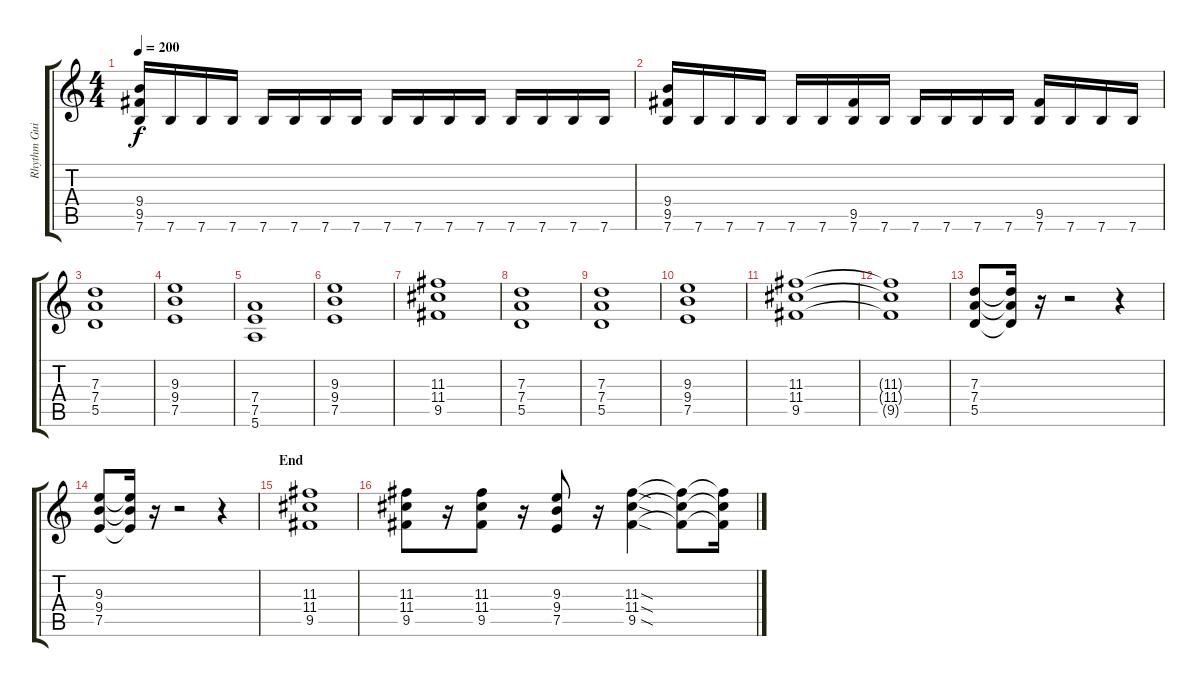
\track ("Rhythm Guitar 1" "Rhythm Gui") {instrument distortionguitar}
\staff {score tabs}
\tuning (E4 B3 G3 D3 A2 E2) {hide}
\ts (4 4)
\tempo 200
\clef g2
\ks c
(9.4 9.5 7.6).16{dy f} 7.6.16 7.6.16 7.6.16 7.6.16 7.6.16 7.6.16 7.6.16 7.6.16 7.6.16 7.6.16 7.6.16 7.6.16 7.6.16 7.6.16 7.6.16 |
(9.4 9.5 7.6).16 7.6.16 7.6.16 7.6.16 7.6.16 7.6.16 (9.5 7.6).16 7.6.16 7.6.16 7.6.16 7.6.16 7.6.16 (9.5 7.6).16 7.6.16 7.6.16 7.6.16 |
(7.3 7.4 5.5).1 |
(9.3 9.4 7.5).1 |
(7.4 7.5 5.6).1 |
(9.3 9.4 7.5).1 |
(11.3 11.4 9.5).1 |
(7.3 7.4 5.5).1 |
(7.3 7.4 5.5).1 |
(9.3 9.4 7.5).1 |
(11.3 11.4 9.5).1 |
(11.3{t} 11.4{t} 9.5{t}).1 |
(7.3 7.4 5.5).8 (7.3{t} 7.4{t} 5.5{t}).16 r.16 r.2 r.4 |
(9.3 9.4 7.5).8 (9.3{t} 9.4{t} 7.5{t}).16 r.16 r.2 r.4 |
\section ("" "End")
(11.3 11.4 9.5).1 |
(11.3 11.4 9.5).8 r.16 (11.3 11.4 9.5).8 r.16 (9.3 9.4 7.5).8 r.16 (11.3{sod} 11.4{sod} 9.5{sod}).4 (11.3{t} 11.4{t} 9.5{t}).8 (11.3{t} 11.4{t} 9.5{t}).16
